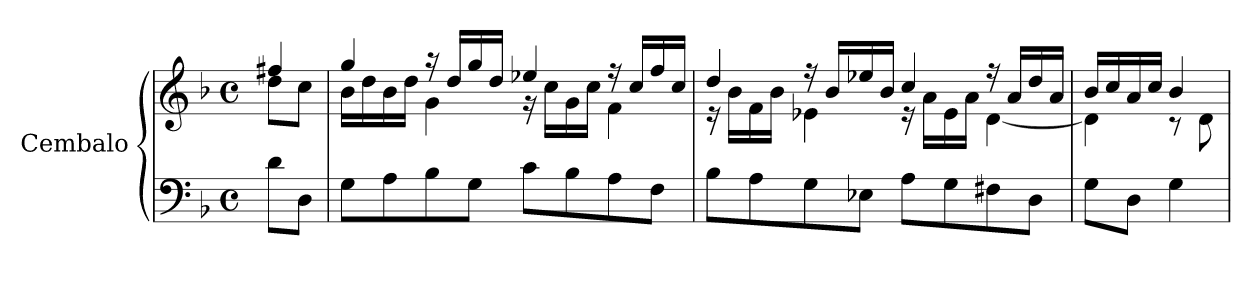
**kern	**kern
*part1	*part1
*staff2	*staff1
*I"Cembalo	*
*I'Cemb.	*
*clefF4	*clefG2
*k[b-]	*k[b-]
*M4/4	*M4/4
*met(c)	*met(c)
=1	=1
*	*^
8d\L	4ff#X/	8dd\L
8D\J	.	8cc\J
=2	=2	=2
8G\L	4gg/	16b-\LL
.	.	16dd\
8A\	.	16b-\
.	.	16dd\JJ
8B-\	16r	4g\
.	16dd/LL	.
8G\J	16gg/	.
.	16dd/JJ	.
8c\L	4ee-X/	16r
.	.	16cc\LL
8B-\	.	16g\
.	.	16cc\JJ
8A\	16r	4f\
.	16cc/LL	.
8F\J	16ff/	.
.	16cc/JJ	.
=3	=3	=3
8B-\L	4dd/	16r
.	.	16b-\LL
8A\	.	16f\
.	.	16b-\JJ
8G\	16r	4e-X\
.	16b-/LL	.
8E-X\J	16ee-X/	.
.	16b-/JJ	.
8A\L	4cc/	16r
.	.	16a\LL
8G\	.	16e-\
.	.	16a\JJ
8F#X\	16r	[4d\
.	16a/LL	.
8D\J	16dd/	.
.	16a/JJ	.
=4	=4	=4
8G\L	16b-/LL	4d\]
.	16cc/	.
8D\J	16a/	.
.	16cc/JJ	.
4G\	4b-/	8r
.	.	8d\
*	*v	*v
=	=
*-	*-
